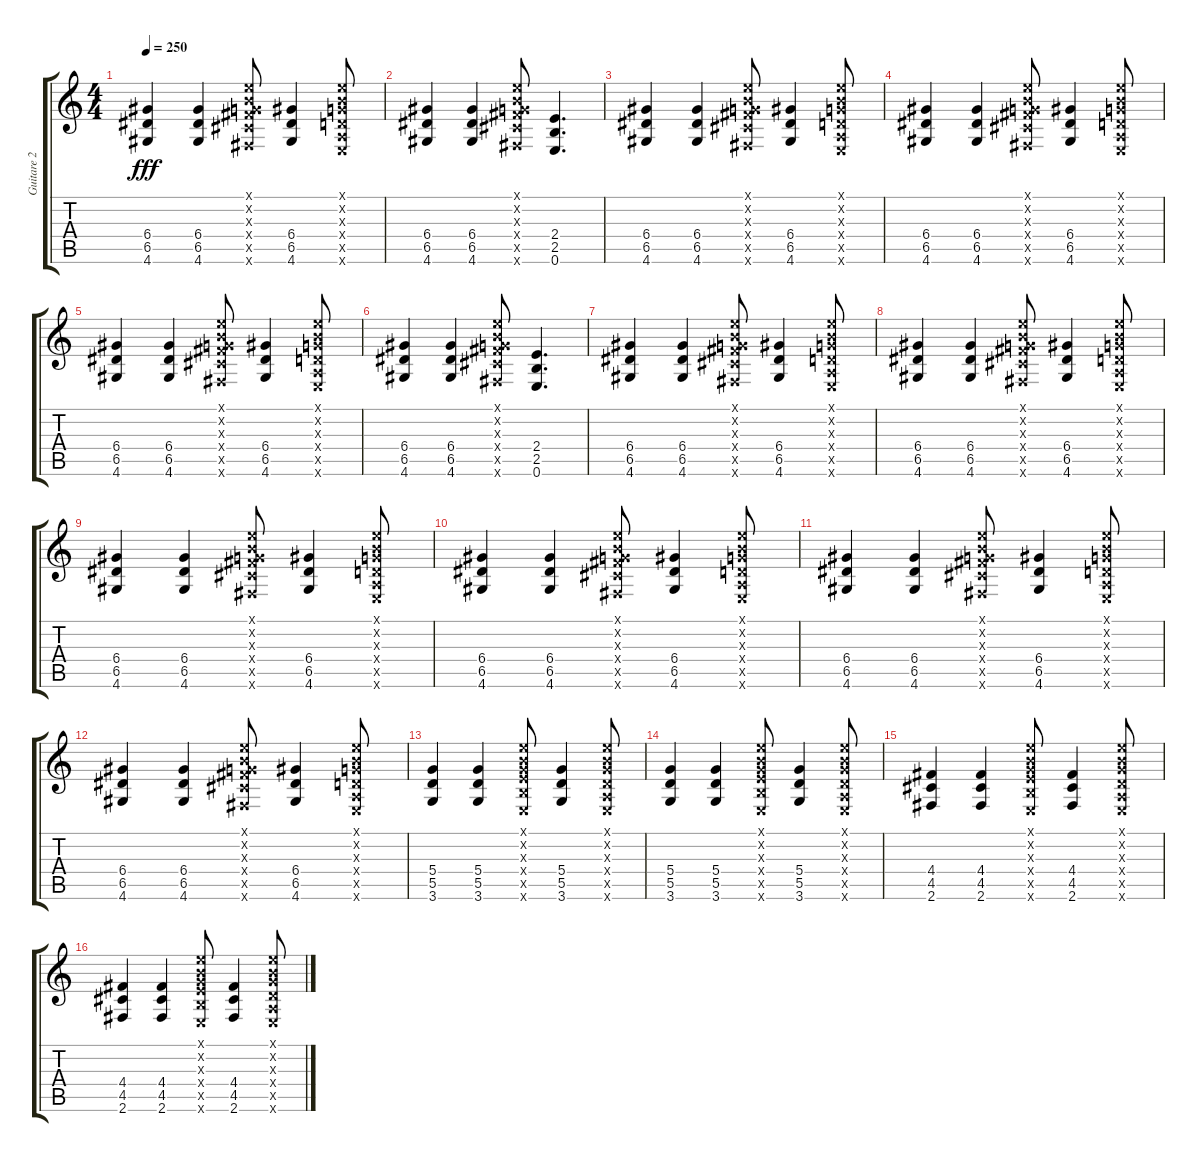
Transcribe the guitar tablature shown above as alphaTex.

\track ("Guitare 2" "Guitare 2") {instrument distortionguitar}
\staff {score tabs}
\tuning (E4 B3 G3 D3 A2 E2) {hide}
\ts (4 4)
\tempo 250
\clef g2
\ks c
(6.4 6.5 4.6).4{dy fff} (6.4 6.5 4.6).4 (0.1{x} 0.2{x} 0.3{x} 4.4{x} 4.5{x} 2.6{x}).8 (6.4 6.5 4.6).4 (0.1{x} 0.2{x} 0.3{x} 0.4{x} 0.5{x} 0.6{x}).8 |
(6.4 6.5 4.6).4 (6.4 6.5 4.6).4 (0.1{x} 0.2{x} 0.3{x} 4.4{x} 4.5{x} 2.6{x}).8 (2.4 2.5 0.6).4{d} |
(6.4 6.5 4.6).4 (6.4 6.5 4.6).4 (0.1{x} 0.2{x} 0.3{x} 4.4{x} 4.5{x} 2.6{x}).8 (6.4 6.5 4.6).4 (0.1{x} 0.2{x} 0.3{x} 0.4{x} 0.5{x} 0.6{x}).8 |
(6.4 6.5 4.6).4 (6.4 6.5 4.6).4 (0.1{x} 0.2{x} 0.3{x} 4.4{x} 4.5{x} 2.6{x}).8 (6.4 6.5 4.6).4 (0.1{x} 0.2{x} 0.3{x} 0.4{x} 0.5{x} 0.6{x}).8 |
(6.4 6.5 4.6).4 (6.4 6.5 4.6).4 (0.1{x} 0.2{x} 0.3{x} 4.4{x} 4.5{x} 2.6{x}).8 (6.4 6.5 4.6).4 (0.1{x} 0.2{x} 0.3{x} 0.4{x} 0.5{x} 0.6{x}).8 |
(6.4 6.5 4.6).4 (6.4 6.5 4.6).4 (0.1{x} 0.2{x} 0.3{x} 4.4{x} 4.5{x} 2.6{x}).8 (2.4 2.5 0.6).4{d} |
(6.4 6.5 4.6).4 (6.4 6.5 4.6).4 (0.1{x} 0.2{x} 0.3{x} 4.4{x} 4.5{x} 2.6{x}).8 (6.4 6.5 4.6).4 (0.1{x} 0.2{x} 0.3{x} 0.4{x} 0.5{x} 0.6{x}).8 |
(6.4 6.5 4.6).4 (6.4 6.5 4.6).4 (0.1{x} 0.2{x} 0.3{x} 4.4{x} 4.5{x} 2.6{x}).8 (6.4 6.5 4.6).4 (0.1{x} 0.2{x} 0.3{x} 0.4{x} 0.5{x} 0.6{x}).8 |
(6.4 6.5 4.6).4 (6.4 6.5 4.6).4 (0.1{x} 0.2{x} 0.3{x} 4.4{x} 4.5{x} 2.6{x}).8 (6.4 6.5 4.6).4 (0.1{x} 0.2{x} 0.3{x} 0.4{x} 0.5{x} 0.6{x}).8 |
(6.4 6.5 4.6).4 (6.4 6.5 4.6).4 (0.1{x} 0.2{x} 0.3{x} 4.4{x} 4.5{x} 2.6{x}).8 (6.4 6.5 4.6).4 (0.1{x} 0.2{x} 0.3{x} 0.4{x} 0.5{x} 0.6{x}).8 |
(6.4 6.5 4.6).4 (6.4 6.5 4.6).4 (0.1{x} 0.2{x} 0.3{x} 4.4{x} 4.5{x} 2.6{x}).8 (6.4 6.5 4.6).4 (0.1{x} 0.2{x} 0.3{x} 0.4{x} 0.5{x} 0.6{x}).8 |
(6.4 6.5 4.6).4 (6.4 6.5 4.6).4 (0.1{x} 0.2{x} 0.3{x} 4.4{x} 4.5{x} 2.6{x}).8 (6.4 6.5 4.6).4 (0.1{x} 0.2{x} 0.3{x} 0.4{x} 0.5{x} 0.6{x}).8 |
(5.4 5.5 3.6).4 (5.4 5.5 3.6).4 (0.1{x} 0.2{x} 0.3{x} 2.4{x} 2.5{x} 0.6{x}).8 (5.4 5.5 3.6).4 (0.1{x} 0.2{x} 0.3{x} 0.4{x} 0.5{x} 0.6{x}).8 |
(5.4 5.5 3.6).4 (5.4 5.5 3.6).4 (0.1{x} 0.2{x} 0.3{x} 2.4{x} 2.5{x} 0.6{x}).8 (5.4 5.5 3.6).4 (0.1{x} 0.2{x} 0.3{x} 0.4{x} 0.5{x} 0.6{x}).8 |
(4.4 4.5 2.6).4 (4.4 4.5 2.6).4 (0.1{x} 0.2{x} 0.3{x} 2.4{x} 2.5{x} 0.6{x}).8 (4.4 4.5 2.6).4 (0.1{x} 0.2{x} 0.3{x} 0.4{x} 0.5{x} 0.6{x}).8 |
(4.4 4.5 2.6).4 (4.4 4.5 2.6).4 (0.1{x} 0.2{x} 0.3{x} 2.4{x} 2.5{x} 0.6{x}).8 (4.4 4.5 2.6).4 (0.1{x} 0.2{x} 0.3{x} 0.4{x} 0.5{x} 0.6{x}).8
